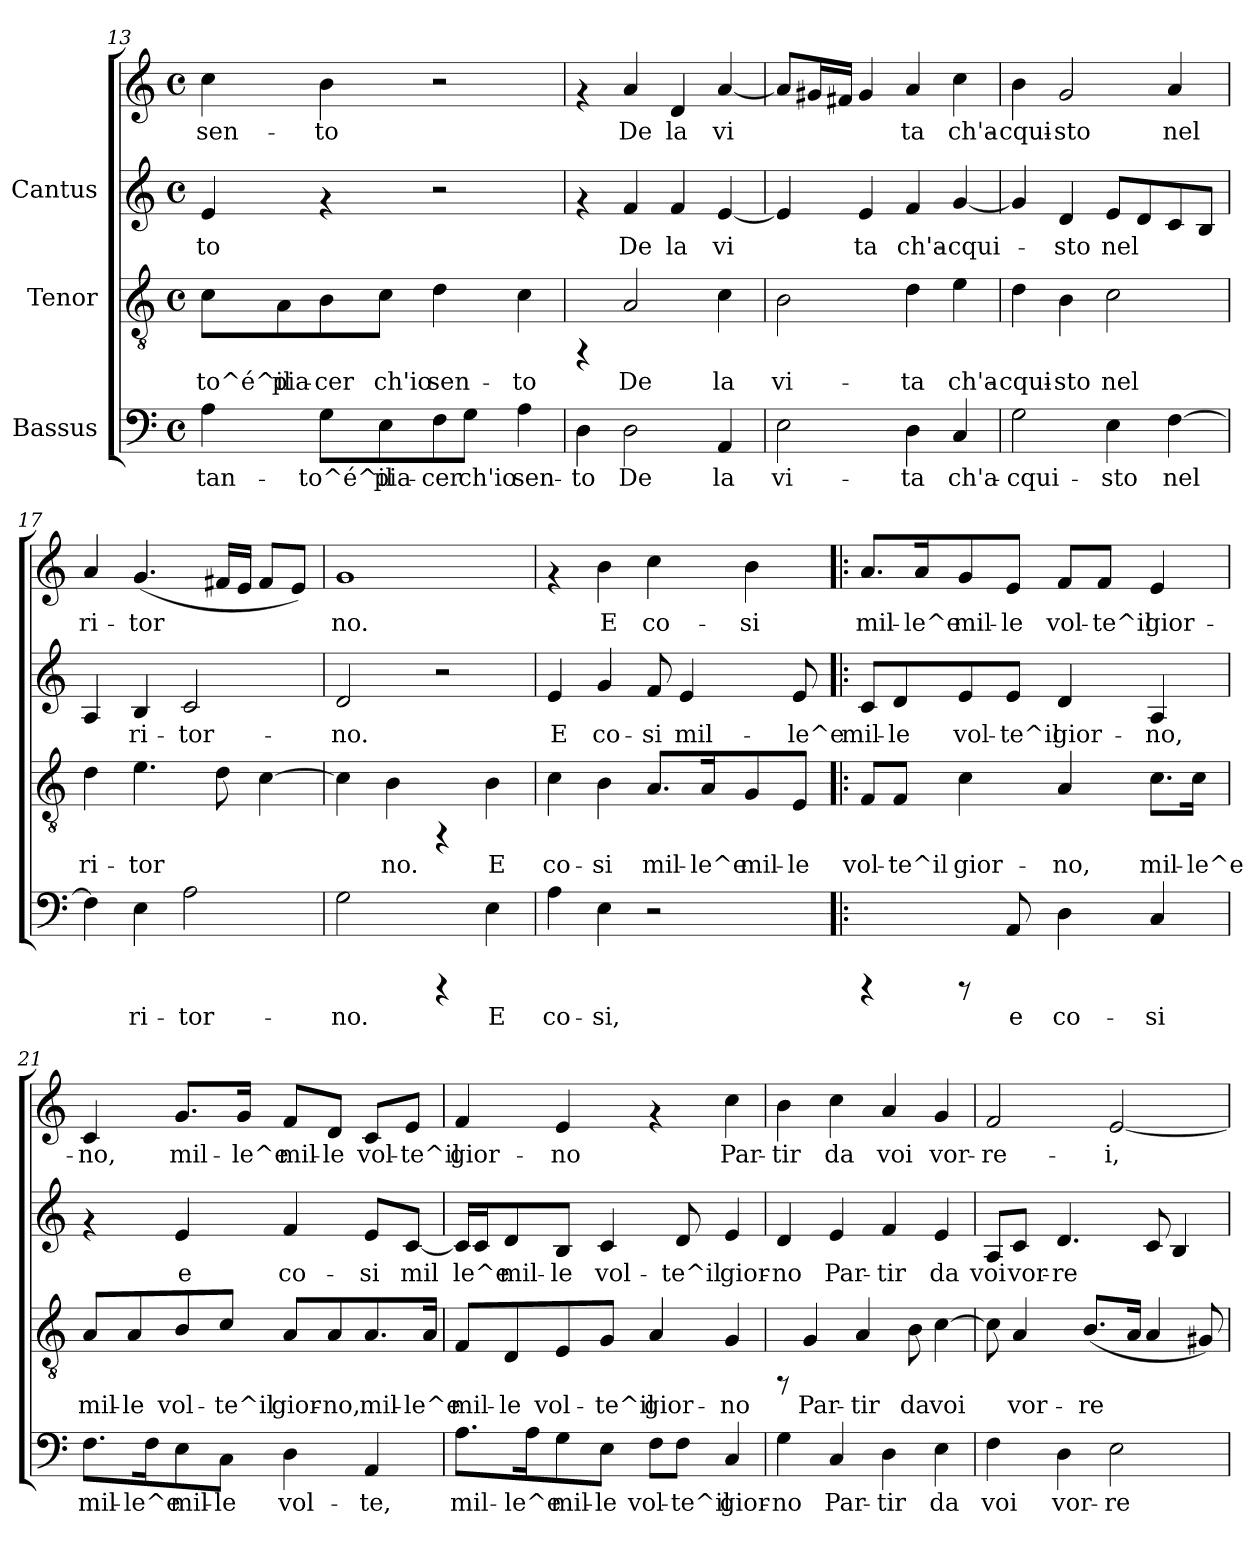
**kern	**text	**kern	**text	**kern	**text	**kern	**text
*part3	*part3	*part2	*part2	*part1	*part1	*part1	*part1
*staff4	*staff4	*staff3	*staff3	*staff2	*staff2	*staff1	*staff1
*I"Bassus	*	*I"Tenor	*	*I"Cantus	*	*	*
!!LO:PB:g=z
*clefF4	*	*clefGv2	*	*clefG2	*	*clefG2	*
*M4/4	*	*M4/4	*	*M4/4	*	*M4/4	*
*met(c)	*	*met(c)	*	*met(c)	*	*met(c)	*
=13	=13	=13	=13	=13	=13	=13	=13
!	!LO:LY:b:cj	!	!LO:LY:b:cj	!	!LO:LY:b:cj	!	!LO:LY:b:cj
4A\	tan-	8c\L	-to^é^il	4e/	to	4cc\	-sen-
!	!	!	!LO:LY:b:cj	!	!	!	!
.	.	8A\	pia-	.	.	.	.
!	!LO:LY:b:cj	!	!LO:LY:b:cj	!	!	!	!LO:LY:b:cj
8G\L	-to^é^il	8B\	-cer	4rf	.	4b\	-to
!	!LO:LY:b:cj	!	!LO:LY:b:cj	!	!	!	!
8E\	pia-	8c\J	ch'io	.	.	.	.
!	!LO:LY:b:cj	!	!LO:LY:b:cj	!	!	!	!
8F\	-cer	4d\	sen-	2r	.	2r	.
!	!LO:LY:b:cj	!	!	!	!	!	!
8G\J	ch'io	.	.	.	.	.	.
!	!LO:LY:b:cj	!	!LO:LY:b:cj	!	!	!	!
4A\	sen-	4c\	-to	.	.	.	.
=14	=14	=14	=14	=14	=14	=14	=14
!	!LO:LY:b:cj	!	!	!	!	!	!
4D\	-to	4rFF	.	4rf	.	4rf	.
!	!LO:LY:b:cj	!	!LO:LY:b:cj	!	!LO:LY:b:cj	!	!LO:LY:b:cj
2D\	De	2A/	De	4f/	-De	4a/	De
!	!	!	!	!	!LO:LY:b:cj	!	!LO:LY:b:cj
.	.	.	.	4f/	la	4d/	la
!	!LO:LY:b:cj	!	!LO:LY:b:cj	!	!LO:LY:b:cj	!	!LO:LY:b:cj
4AA/	la	4c\	la	[<4e/	vi-	[<4a/	vi-
=15	=15	=15	=15	=15	=15	=15	=15
!	!LO:LY:b:cj	!	!LO:LY:b:cj	!	!LO:LY:b:cj	!	!LO:LY:b:cj
2E\	vi-	2B\	vi-	4e/]	-	8a/L]	-
!	!	!	!	!	!	!	!LO:LY:b:cj
.	.	.	.	.	.	16g#X/	.
!	!	!	!	!	!	!	!LO:LY:b:cj
.	.	.	.	.	.	16f#X/J	.
!	!	!	!	!	!LO:LY:b:cj	!	!LO:LY:b:cj
.	.	.	.	4e/	ta	4g#/	.
!	!LO:LY:b:cj	!	!LO:LY:b:cj	!	!LO:LY:b:cj	!	!LO:LY:b:cj
4D\	-ta	4d\	-ta	4f/	ch'a-	4a/	ta
!	!LO:LY:b:cj	!	!LO:LY:b:cj	!	!LO:LY:b:cj	!	!LO:LY:b:cj
4C/	ch'a-	4e\	ch'a-	[<4g/	-cqui-	4cc\	ch'a-
=16	=16	=16	=16	=16	=16	=16	=16
!	!LO:LY:b:cj	!	!LO:LY:b:cj	!	!LO:LY:b:cj	!	!LO:LY:b:cj
2G\	-cqui-	4d\	-cqui-	4g/]	.	4b\	-cqui-
!	!	!	!LO:LY:b:cj	!	!LO:LY:b:cj	!	!LO:LY:b:cj
.	.	4B\	-sto	4d/	sto	2g/	-sto
!	!LO:LY:b:cj	!	!LO:LY:b:cj	!	!LO:LY:b:cj	!	!
4E\	-sto	2c\	nel	8e/L	nel	.	.
!	!	!	!	!	!LO:LY:b:cj	!	!
.	.	.	.	8d/	.	.	.
!	!LO:LY:b:cj	!	!	!	!LO:LY:b:cj	!	!LO:LY:b:cj
[>4F\	nel	.	.	8c/	.	4a/	nel
!	!	!	!	!	!LO:LY:b:cj	!	!
.	.	.	.	8B/J	.	.	.
!!LO:LB:g=z
=17	=17	=17	=17	=17	=17	=17	=17
!	!LO:LY:b:cj	!	!LO:LY:b:cj	!	!LO:LY:b:cj	!	!LO:LY:b:cj
4F\]	.	4d\	ri-	4A/	-	4a/	ri-
!	!LO:LY:b:cj	!	!LO:LY:b:cj	!	!LO:LY:b:cj	!	!LO:LY:b:cj
4E\	ri-	4.e\	-tor-	4B/	ri-	(<4.g/	-tor-
!	!LO:LY:b:cj	!	!	!	!LO:LY:b:cj	!	!
2A\	-tor-	.	.	2c/	-tor-	.	.
!	!	!	!LO:LY:b:cj	!	!	!	!LO:LY:b:cj
.	.	8d\	--	.	.	16f#X/L	--
!	!	!	!	!	!	!	!LO:LY:b:cj
.	.	.	.	.	.	16e/J	--
!	!	!	!LO:LY:b:cj	!	!	!	!LO:LY:b:cj
.	.	[>4c\	--	.	.	8f#/L	--
!	!	!	!	!	!	!	!LO:LY:b:cj
.	.	.	.	.	.	8e/J)	--
=18	=18	=18	=18	=18	=18	=18	=18
!	!LO:LY:b:cj	!	!LO:LY:b:cj	!	!LO:LY:b:cj	!	!LO:LY:b:cj
2G\	-no.	4c\]	-	2d/	no.	1g	-no.
!	!	!	!LO:LY:b:cj	!	!	!	!
.	.	4B\	no.	.	.	.	.
4rCCC	.	4rFF	.	2r	.	.	.
!	!LO:LY:b:cj	!	!LO:LY:b:cj	!	!	!	!
4E\	E	4B\	E	.	.	.	.
=19	=19	=19	=19	=19	=19	=19	=19
!	!LO:LY:b:cj	!	!LO:LY:b:cj	!	!LO:LY:b:cj	!	!
4A\	co-	4c\	co-	4e/	E	4rf	.
!	!LO:LY:b:cj	!	!LO:LY:b:cj	!	!LO:LY:b:cj	!	!LO:LY:b:cj
4E\	-si,	4B\	-si	4g/	co-	4b\	E
!	!	!	!LO:LY:b:cj	!	!LO:LY:b:cj	!	!LO:LY:b:cj
2r	.	8.A/L	mil-	8f/	-si	4cc\	co-
!	!	!	!	!	!LO:LY:b:cj	!	!
.	.	.	.	4e/	mil-	.	.
!	!	!	!LO:LY:b:cj	!	!	!	!
.	.	16A/	-le^e	.	.	.	.
!	!	!	!LO:LY:b:cj	!	!	!	!LO:LY:b:cj
.	.	8G/	mil-	.	.	4b\	-si
!	!	!	!LO:LY:b:cj	!	!LO:LY:b:cj	!	!
.	.	8E/J	-le	8e/	-le^e	.	.
=20!|:	=20!|:	=20!|:	=20!|:	=20!|:	=20!|:	=20!|:	=20!|:
!	!	!	!LO:LY:b:cj	!	!LO:LY:b:cj	!	!LO:LY:b:cj
4rCCC	.	8F/L	vol-	8c/L	-mil-	8.a/L	mil-
!	!	!	!LO:LY:b:cj	!	!LO:LY:b:cj	!	!
.	.	8F/J	-te^il	8d/	-le	.	.
!	!	!	!	!	!	!	!LO:LY:b:cj
.	.	.	.	.	.	16a/	-le^e
!	!	!	!LO:LY:b:cj	!	!LO:LY:b:cj	!	!LO:LY:b:cj
8rCCC	.	4c\	gior-	8e/	vol-	8g/	mil-
!	!LO:LY:b:cj	!	!	!	!LO:LY:b:cj	!	!LO:LY:b:cj
8AA/	e	.	.	8e/J	-te^il	8e/J	-le
!	!LO:LY:b:cj	!	!LO:LY:b:cj	!	!LO:LY:b:cj	!	!LO:LY:b:cj
4D\	co-	4A/	-no,	4d/	gior-	8f/L	vol-
!	!	!	!	!	!	!	!LO:LY:b:cj
.	.	.	.	.	.	8f/J	-te^il
!	!LO:LY:b:cj	!	!LO:LY:b:cj	!	!LO:LY:b:cj	!	!LO:LY:b:cj
4C/	-si	8.c\L	mil-	4A/	-no,	4e/	gior-
!	!	!	!LO:LY:b:cj	!	!	!	!
.	.	16c\J	-le^e	.	.	.	.
!!LO:LB:g=z
=21	=21	=21	=21	=21	=21	=21	=21
!	!LO:LY:b:cj	!	!LO:LY:b:cj	!	!	!	!LO:LY:b:cj
8.F\L	mil-	8A/L	mil-	4rf	.	4c/	no,
!	!	!	!LO:LY:b:cj	!	!	!	!
.	.	8A/	-le	.	.	.	.
!	!LO:LY:b:cj	!	!	!	!	!	!
16F\	-le^e	.	.	.	.	.	.
!	!LO:LY:b:cj	!	!LO:LY:b:cj	!	!LO:LY:b:cj	!	!LO:LY:b:cj
8E\	mil-	8B/	vol-	4e/	e	8.g/L	mil-
!	!LO:LY:b:cj	!	!LO:LY:b:cj	!	!	!	!
8C\J	-le	8c/J	-te^il	.	.	.	.
!	!	!	!	!	!	!	!LO:LY:b:cj
.	.	.	.	.	.	16g/J	-le^e
!	!LO:LY:b:cj	!	!LO:LY:b:cj	!	!LO:LY:b:cj	!	!LO:LY:b:cj
4D\	vol-	8A/L	gior-	4f/	co-	8f/L	mil-
!	!	!	!LO:LY:b:cj	!	!	!	!LO:LY:b:cj
.	.	8A/	-no,	.	.	8d/J	-le
!	!LO:LY:b:cj	!	!LO:LY:b:cj	!	!LO:LY:b:cj	!	!LO:LY:b:cj
4AA/	-te,	8.A/	mil-	8e/L	-si	8c/L	vol-
!	!	!	!	!	!LO:LY:b:cj	!	!LO:LY:b:cj
.	.	.	.	[<8c/J	mil-	8e/J	-te^il
!	!	!	!LO:LY:b:cj	!	!	!	!
.	.	16A/J	-le^e	.	.	.	.
=22	=22	=22	=22	=22	=22	=22	=22
!	!LO:LY:b:cj	!	!LO:LY:b:cj	!	!LO:LY:b:cj	!	!LO:LY:b:cj
8.A\L	mil-	8F/L	mil-	16c/L]	-	4f/	-gior-
!	!	!	!	!	!LO:LY:b:cj	!	!
.	.	.	.	16c/	le^e	.	.
!	!	!	!LO:LY:b:cj	!	!LO:LY:b:cj	!	!
.	.	8D/	-le	8d/	mil-	.	.
!	!LO:LY:b:cj	!	!	!	!	!	!
16A\	-le^e	.	.	.	.	.	.
!	!LO:LY:b:cj	!	!LO:LY:b:cj	!	!LO:LY:b:cj	!	!LO:LY:b:cj
8G\	mil-	8E/	vol-	8B/J	-le	4e/	-no
!	!LO:LY:b:cj	!	!LO:LY:b:cj	!	!LO:LY:b:cj	!	!
8E\J	-le	8G/J	-te^il	4c/	vol-	.	.
!	!LO:LY:b:cj	!	!LO:LY:b:cj	!	!	!	!
8F\L	vol-	4A/	gior-	.	.	4rf	.
!	!LO:LY:b:cj	!	!	!	!LO:LY:b:cj	!	!
8F\J	-te^il	.	.	8d/	-te^il	.	.
!	!LO:LY:b:cj	!	!LO:LY:b:cj	!	!LO:LY:b:cj	!	!LO:LY:b:cj
4C/	gior-	4G/	-no	4e/	gior-	4cc\	Par-
=23	=23	=23	=23	=23	=23	=23	=23
!	!LO:LY:b:cj	!	!	!	!LO:LY:b:cj	!	!LO:LY:b:cj
4G\	-no	8rFF	.	4d/	-no	4b\	-tir
!	!	!	!LO:LY:b:cj	!	!	!	!
.	.	4G/	Par-	.	.	.	.
!	!LO:LY:b:cj	!	!	!	!LO:LY:b:cj	!	!LO:LY:b:cj
4C/	Par-	.	.	4e/	Par-	4cc\	da
!	!	!	!LO:LY:b:cj	!	!	!	!
.	.	4A/	-tir	.	.	.	.
!	!LO:LY:b:cj	!	!	!	!LO:LY:b:cj	!	!LO:LY:b:cj
4D\	-tir	.	.	4f/	-tir	4a/	voi
!	!	!	!LO:LY:b:cj	!	!	!	!
.	.	8B\	da	.	.	.	.
!	!LO:LY:b:cj	!	!LO:LY:b:cj	!	!LO:LY:b:cj	!	!LO:LY:b:cj
4E\	da	[>4c\	voi	4e/	da	4g/	vor-
!!LO:PB:g=z
=24	=24	=24	=24	=24	=24	=24	=24
!	!LO:LY:b:cj	!	!LO:LY:b:cj	!	!LO:LY:b:cj	!	!LO:LY:b:cj
4F\	voi	8c\]	.	8A/L	voi	2f/	re-
!	!	!	!LO:LY:b:cj	!	!LO:LY:b:cj	!	!
.	.	4A/	vor-	8c/J	vor-	.	.
!	!LO:LY:b:cj	!	!	!	!LO:LY:b:cj	!	!
4D\	vor-	.	.	4.d/	-re-	.	.
!	!	!	!LO:LY:b:cj	!	!	!	!
.	.	(<8.B/L	-re-	.	.	.	.
!	!LO:LY:b:cj	!	!	!	!	!	!LO:LY:b:cj
2E\	-re-	.	.	.	.	[<2e/	-i,
!	!	!	!LO:LY:b:cj	!	!	!	!
.	.	16A/J	--	.	.	.	.
!	!	!	!LO:LY:b:cj	!	!LO:LY:b:cj	!	!
.	.	4A/	--	8c/	--	.	.
!	!	!	!	!	!LO:LY:b:cj	!	!
.	.	.	.	4B/	--	.	.
!	!	!	!LO:LY:b:cj	!	!	!	!
.	.	8G#X/)	--	.	.	.	.
=	=	=	=	=	=	=	=
*-	*-	*-	*-	*-	*-	*-	*-
